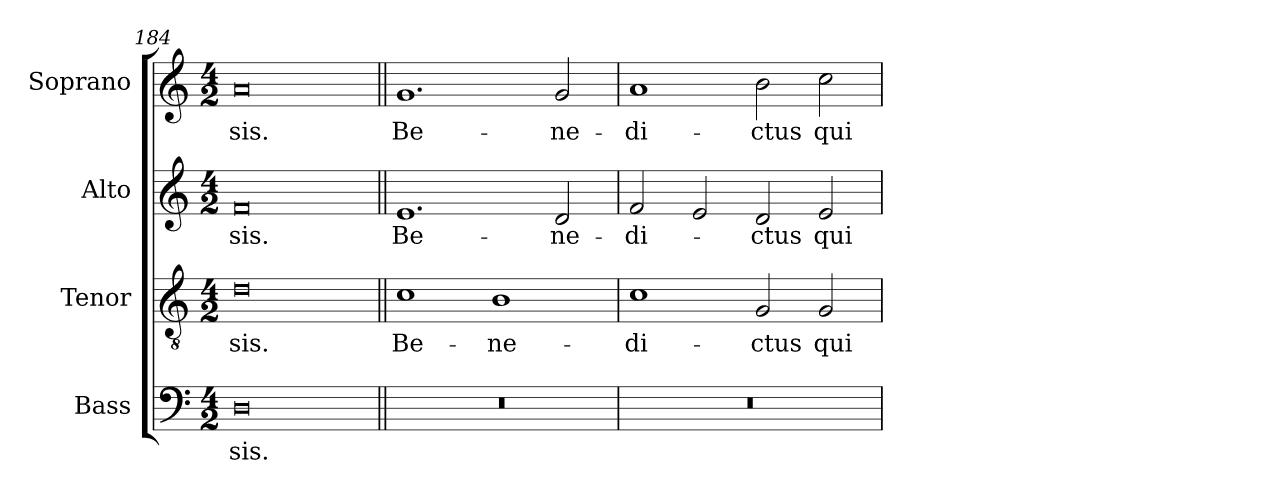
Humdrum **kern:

**kern	**text	**kern	**text	**kern	**text	**kern	**text
*part4	*part4	*part3	*part3	*part2	*part2	*part1	*part1
*staff4	*staff4	*staff3	*staff3	*staff2	*staff2	*staff1	*staff1
*I"Bass	*	*I"Tenor	*	*I"Alto	*	*I"Soprano	*
*clefF4	*	*clefGv2	*	*clefG2	*	*clefG2	*
*k[]	*	*k[]	*	*k[]	*	*k[]	*
*C:	*	*C:	*	*C:	*	*C:	*
*M4/2	*	*M4/2	*	*M4/2	*	*M4/2	*
=184	=184	=184	=184	=184	=184	=184	=184
0D	-sis.	0d	-sis.	0f	-sis.	0a	-sis.
!!LO:PB:g=z
=185||	=185||	=185||	=185||	=185||	=185||	=185||	=185||
0r	.	1c	Be-	1.e	Be-	1.g	Be-
.	.	1B	-ne-	.	.	.	.
.	.	.	.	2d/	-ne-	2g/	-ne-
=186	=186	=186	=186	=186	=186	=186	=186
0r	.	1c	-di-	2f/	-di-	1a	-di-
.	.	.	.	2e/	.	.	.
.	.	2G/	-ctus	2d/	-ctus	2b\	-ctus
.	.	2G/	qui	2e/	qui	2cc\	qui
=	=	=	=	=	=	=	=
*-	*-	*-	*-	*-	*-	*-	*-
